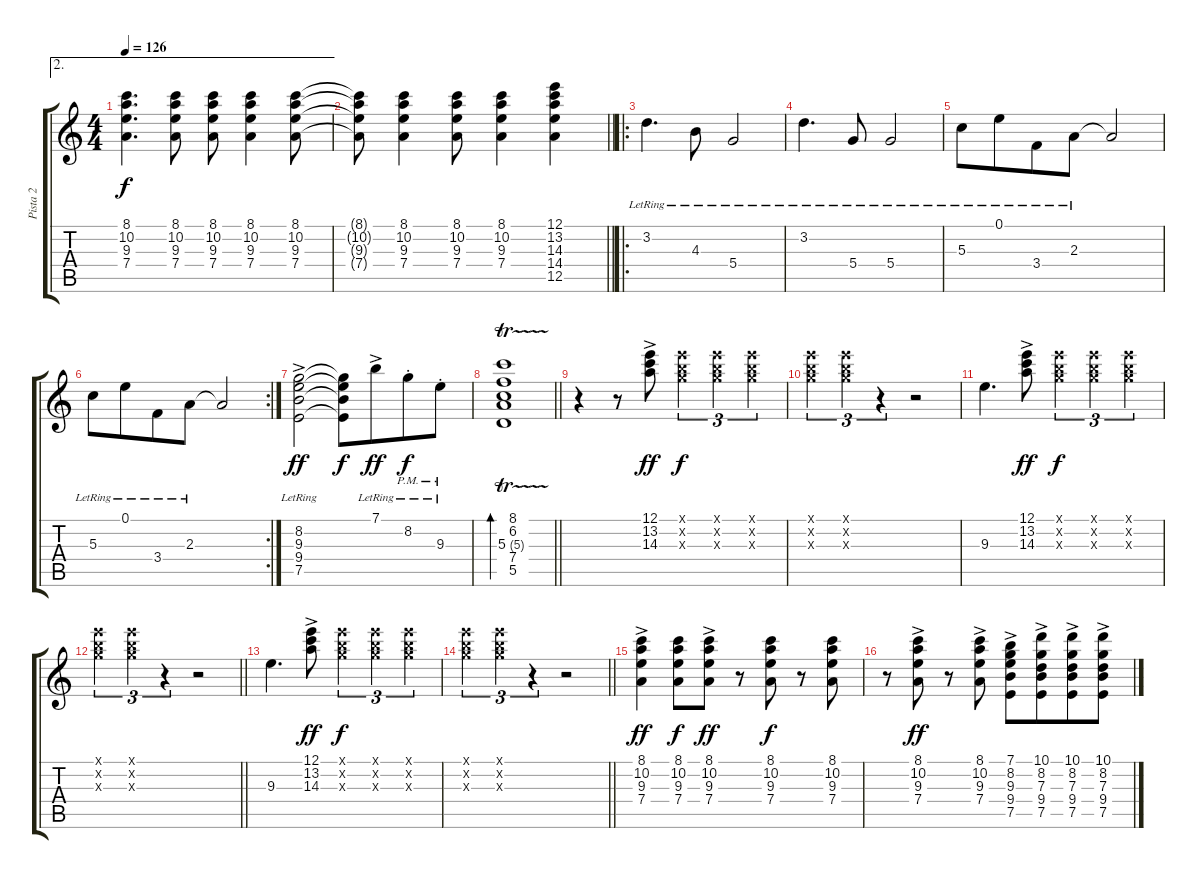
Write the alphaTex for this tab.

\track ("Pista 2" "Pista 2") {instrument acousticguitarnylon}
\staff {score tabs}
\tuning (E4 B3 G3 D3 A2 E2) {hide}
\ae 2
\ts (4 4)
\tempo 126
\clef g2
\ks c
(8.1 10.2 9.3 7.4).4{d dy f} (8.1 10.2 9.3 7.4).8 (8.1 10.2 9.3 7.4).8 (8.1 10.2 9.3 7.4).4 (8.1 10.2 9.3 7.4).8 |
\barLineRight lightlight
(8.1{t} 10.2{t} 9.3{t} 7.4{t}).8 (8.1 10.2 9.3 7.4).4 (8.1 10.2 9.3 7.4).8 (8.1 10.2 9.3 7.4).4 (12.1 13.2 14.3 14.4 12.5).4 |
\ro
3.2{lr}.4{d} 4.3{lr}.8 5.4{lr}.2 |
3.2{lr}.4{d} 5.4{lr}.8 5.4{lr}.2 |
5.3{lr}.8 0.1{lr}.8{beam merge} 3.4{lr}.8 2.3{lr}.8 2.3{t}.2 |
\rc 2
5.3{lr}.8 0.1{lr}.8{beam merge} 3.4{lr}.8 2.3{lr}.8 2.3{t}.2 |
(8.2{lr} 9.3{lr} 9.4{lr} 7.5{ac lr}).2{dy ff} (8.2{t} 9.3{t} 9.4{t} 7.5{t}).8{dy f} 7.1{ac lr}.8{dy ff beam merge} 8.2{pm st lr}.8{dy f} 9.3{pm st lr}.8 |
\barLineRight lightlight
(8.1 6.2 5.3{tr (5 16)} 7.4 5.5).1{bd 240} |
r.4 r.8 (12.1 13.2 14.3{ac}).8{dy ff} (12.1{x} 12.2{x} 12.3{x}).4{tu (3 2) dy f} (12.1{x} 12.2{x} 12.3{x}).4{tu (3 2) beam merge} (12.1{x} 12.2{x} 12.3{x}).4{tu (3 2)} |
(12.1{x} 12.2{x} 12.3{x}).4{tu (3 2)} (12.1{x} 12.2{x} 12.3{x}).4{tu (3 2)} r.4{tu (3 2)} r.2 |
9.3.4{d} (12.1 13.2 14.3{ac}).8{dy ff} (12.1{x} 12.2{x} 12.3{x}).4{tu (3 2) dy f} (12.1{x} 12.2{x} 12.3{x}).4{tu (3 2) beam merge} (12.1{x} 12.2{x} 12.3{x}).4{tu (3 2)} |
\barLineRight lightlight
(12.1{x} 12.2{x} 12.3{x}).4{tu (3 2)} (12.1{x} 12.2{x} 12.3{x}).4{tu (3 2)} r.4{tu (3 2)} r.2 |
9.3.4{d} (12.1 13.2 14.3{ac}).8{dy ff} (12.1{x} 12.2{x} 12.3{x}).4{tu (3 2) dy f} (12.1{x} 12.2{x} 12.3{x}).4{tu (3 2) beam merge} (12.1{x} 12.2{x} 12.3{x}).4{tu (3 2)} |
\barLineRight lightlight
(12.1{x} 12.2{x} 12.3{x}).4{tu (3 2)} (12.1{x} 12.2{x} 12.3{x}).4{tu (3 2)} r.4{tu (3 2)} r.2 |
(8.1{ac} 10.2{ac} 9.3{ac} 7.4{ac}).4{dy ff} (8.1 10.2 9.3 7.4).8{dy f} (8.1 10.2 9.3 7.4{ac}).8{dy ff} r.8 (8.1 10.2 9.3 7.4).8{dy f} r.8{beam merge} (8.1 10.2 9.3 7.4).8 |
r.8 (8.1{ac} 10.2{ac} 9.3{ac} 7.4{ac}).8{dy ff} r.8 (8.1{ac} 10.2{ac} 9.3{ac} 7.4{ac}).8 (7.1{ac} 8.2{ac} 9.3{ac} 9.4{ac} 7.5{ac}).8 (10.1{ac} 8.2{ac} 7.3{ac} 9.4{ac} 7.5{ac}).8{beam merge} (10.1{ac} 8.2{ac} 7.3{ac} 9.4{ac} 7.5{ac}).8 (10.1{ac} 8.2{ac} 7.3{ac} 9.4{ac} 7.5{ac}).8
